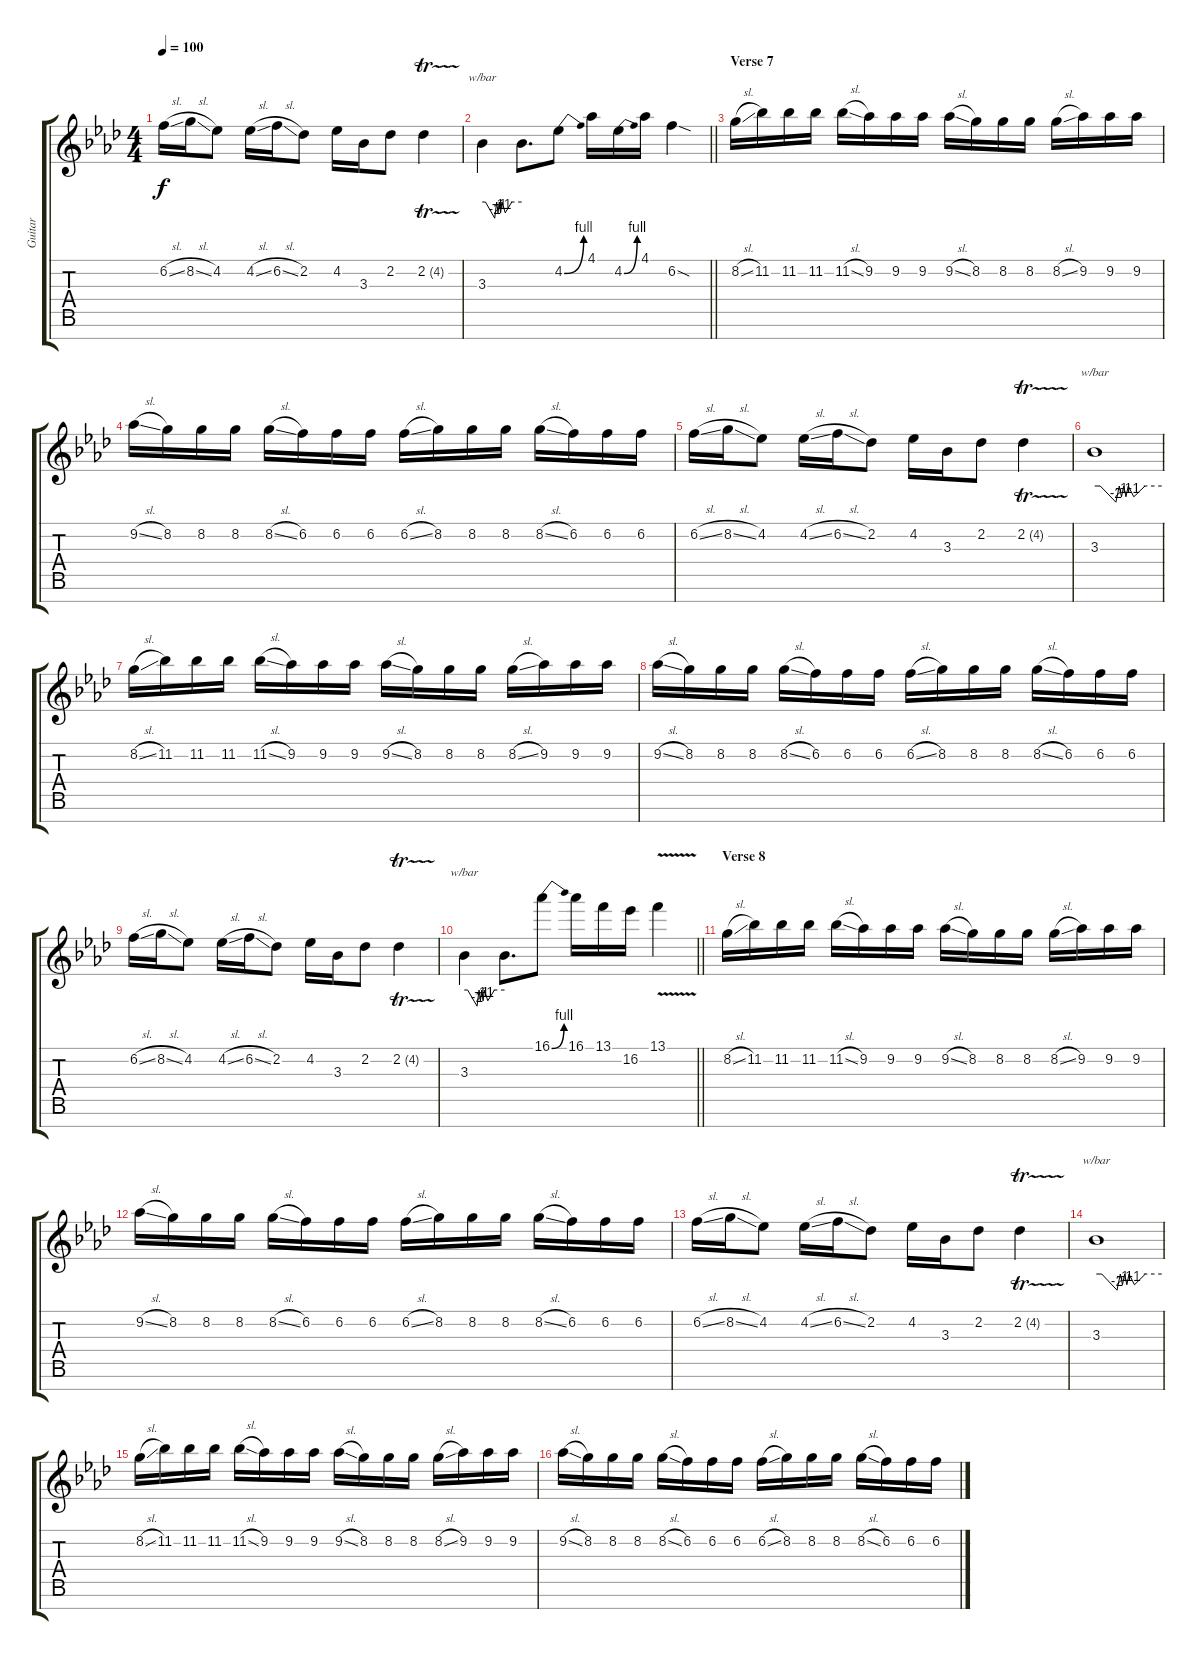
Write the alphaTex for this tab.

\track ("Guitar" "Guitar") {instrument electricguitarclean}
\staff {score tabs}
\tuning (E4 B3 G3 D3 A2 E2 B1) {hide}
\ts (4 4)
\tempo 100
\clef g2
\ks ab
6.2{sl}.16{dy f} 8.2{sl}.16 4.2.8 4.2{sl}.16 6.2{sl}.16 2.2.8 4.2.16 3.3.16 2.2.8 2.2{tr (4 32)}.4 |
\barLineRight lightlight
3.3.4{tbe (custom default 0 0 5 0 19 -8 22 0 24 -4 26 0 28 -4 30 0 35 -4 45 0 60 0)} 3.3{t}.8{d} 4.2{be (bend 0 0 60 4)}.8 4.1.16 4.2{be (bend 0 0 60 4)}.16 4.1.16 6.2{sod}.4 |
\section ("" "Verse 7")
8.2{sl}.16 11.2.16 11.2.16 11.2.16 11.2{sl}.16 9.2.16 9.2.16 9.2.16 9.2{sl}.16 8.2.16 8.2.16 8.2.16 8.2{sl}.16 9.2.16 9.2.16 9.2.16 |
9.2{sl}.16 8.2.16 8.2.16 8.2.16 8.2{sl}.16 6.2.16 6.2.16 6.2.16 6.2{sl}.16 8.2.16 8.2.16 8.2.16 8.2{sl}.16 6.2.16 6.2.16 6.2.16 |
6.2{sl}.16 8.2{sl}.16 4.2.8 4.2{sl}.16 6.2{sl}.16 2.2.8 4.2.16 3.3.16 2.2.8 2.2{tr (4 32)}.4 |
3.3.1{tbe (custom default 0 0 5 0 19 -8 22 0 24 -4 26 0 28 -4 30 0 35 -4 45 0 60 0)} |
8.2{sl}.16 11.2.16 11.2.16 11.2.16 11.2{sl}.16 9.2.16 9.2.16 9.2.16 9.2{sl}.16 8.2.16 8.2.16 8.2.16 8.2{sl}.16 9.2.16 9.2.16 9.2.16 |
9.2{sl}.16 8.2.16 8.2.16 8.2.16 8.2{sl}.16 6.2.16 6.2.16 6.2.16 6.2{sl}.16 8.2.16 8.2.16 8.2.16 8.2{sl}.16 6.2.16 6.2.16 6.2.16 |
6.2{sl}.16 8.2{sl}.16 4.2.8 4.2{sl}.16 6.2{sl}.16 2.2.8 4.2.16 3.3.16 2.2.8 2.2{tr (4 32)}.4 |
\barLineRight lightlight
3.3.4{tbe (custom default 0 0 5 0 19 -8 22 0 24 -4 26 0 28 -4 30 0 35 -4 45 0 60 0)} 3.3{t}.8{d} 16.1{be (bend 0 0 60 4)}.8 16.1.16 13.1.16 16.2.16 13.1{v}.4 |
\section ("" "Verse 8")
8.2{sl}.16 11.2.16 11.2.16 11.2.16 11.2{sl}.16 9.2.16 9.2.16 9.2.16 9.2{sl}.16 8.2.16 8.2.16 8.2.16 8.2{sl}.16 9.2.16 9.2.16 9.2.16 |
9.2{sl}.16 8.2.16 8.2.16 8.2.16 8.2{sl}.16 6.2.16 6.2.16 6.2.16 6.2{sl}.16 8.2.16 8.2.16 8.2.16 8.2{sl}.16 6.2.16 6.2.16 6.2.16 |
6.2{sl}.16 8.2{sl}.16 4.2.8 4.2{sl}.16 6.2{sl}.16 2.2.8 4.2.16 3.3.16 2.2.8 2.2{tr (4 32)}.4 |
3.3.1{tbe (custom default 0 0 5 0 19 -8 22 0 24 -4 26 0 28 -4 30 0 35 -4 45 0 60 0)} |
8.2{sl}.16 11.2.16 11.2.16 11.2.16 11.2{sl}.16 9.2.16 9.2.16 9.2.16 9.2{sl}.16 8.2.16 8.2.16 8.2.16 8.2{sl}.16 9.2.16 9.2.16 9.2.16 |
9.2{sl}.16 8.2.16 8.2.16 8.2.16 8.2{sl}.16 6.2.16 6.2.16 6.2.16 6.2{sl}.16 8.2.16 8.2.16 8.2.16 8.2{sl}.16 6.2.16 6.2.16 6.2.16
